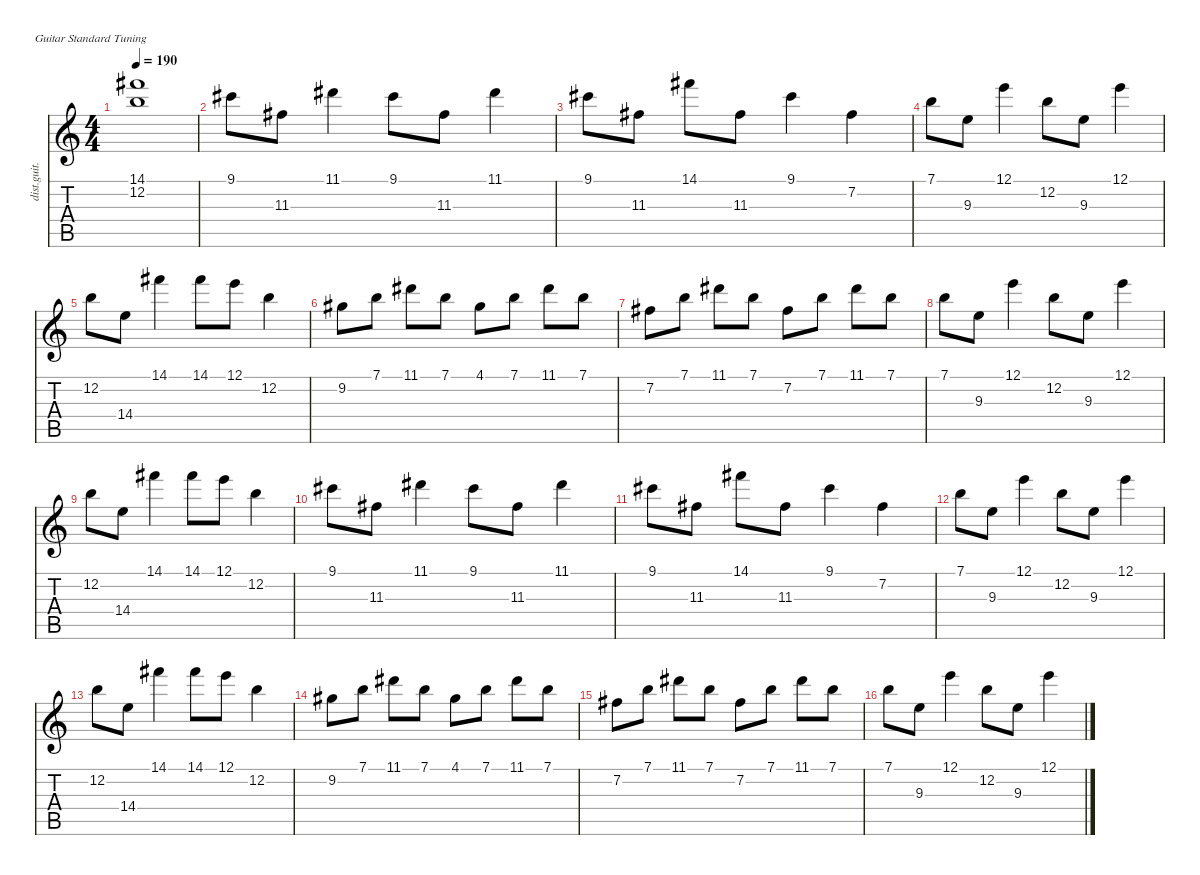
\defaultSystemsLayout 4
\hideDynamics
\bracketExtendMode nobrackets
\track ("Right Guitar" "dist.guit.") {instrument distortionguitar}
\staff {score tabs}
\tuning (E4 B3 G3 D3 A2 E2)
\ts (4 4)
\tempo 190
\clef g2
\ks c
(14.1{acc #} 12.2).1{dy mf} |
9.1{acc #}.8{dy p} 11.3{acc #}.8 11.1{acc #}.4 9.1{acc #}.8 11.3{acc #}.8 11.1{acc #}.4 |
9.1{acc #}.8 11.3{acc #}.8 14.1{acc #}.8 11.3{acc #}.8 9.1{acc #}.4 7.2{acc #}.4 |
7.1.8 9.3.8 12.1.4 12.2.8 9.3.8 12.1.4 |
12.2.8 14.4.8 14.1{acc #}.4 14.1{acc #}.8 12.1.8 12.2.4 |
9.2{acc #}.8 7.1.8 11.1{acc #}.8 7.1.8 4.1{acc #}.8 7.1.8 11.1{acc #}.8 7.1.8 |
7.2{acc #}.8 7.1.8 11.1{acc #}.8 7.1.8 7.2{acc #}.8 7.1.8 11.1{acc #}.8 7.1.8 |
7.1.8 9.3.8 12.1.4 12.2.8 9.3.8 12.1.4 |
12.2.8 14.4.8 14.1{acc #}.4 14.1{acc #}.8 12.1.8 12.2.4 |
9.1{acc #}.8 11.3{acc #}.8 11.1{acc #}.4 9.1{acc #}.8 11.3{acc #}.8 11.1{acc #}.4 |
9.1{acc #}.8 11.3{acc #}.8 14.1{acc #}.8 11.3{acc #}.8 9.1{acc #}.4 7.2{acc #}.4 |
7.1.8 9.3.8 12.1.4 12.2.8 9.3.8 12.1.4 |
12.2.8 14.4.8 14.1{acc #}.4 14.1{acc #}.8 12.1.8 12.2.4 |
9.2{acc #}.8 7.1.8 11.1{acc #}.8 7.1.8 4.1{acc #}.8 7.1.8 11.1{acc #}.8 7.1.8 |
7.2{acc #}.8 7.1.8 11.1{acc #}.8 7.1.8 7.2{acc #}.8 7.1.8 11.1{acc #}.8 7.1.8 |
7.1.8 9.3.8 12.1.4 12.2.8 9.3.8 12.1.4
